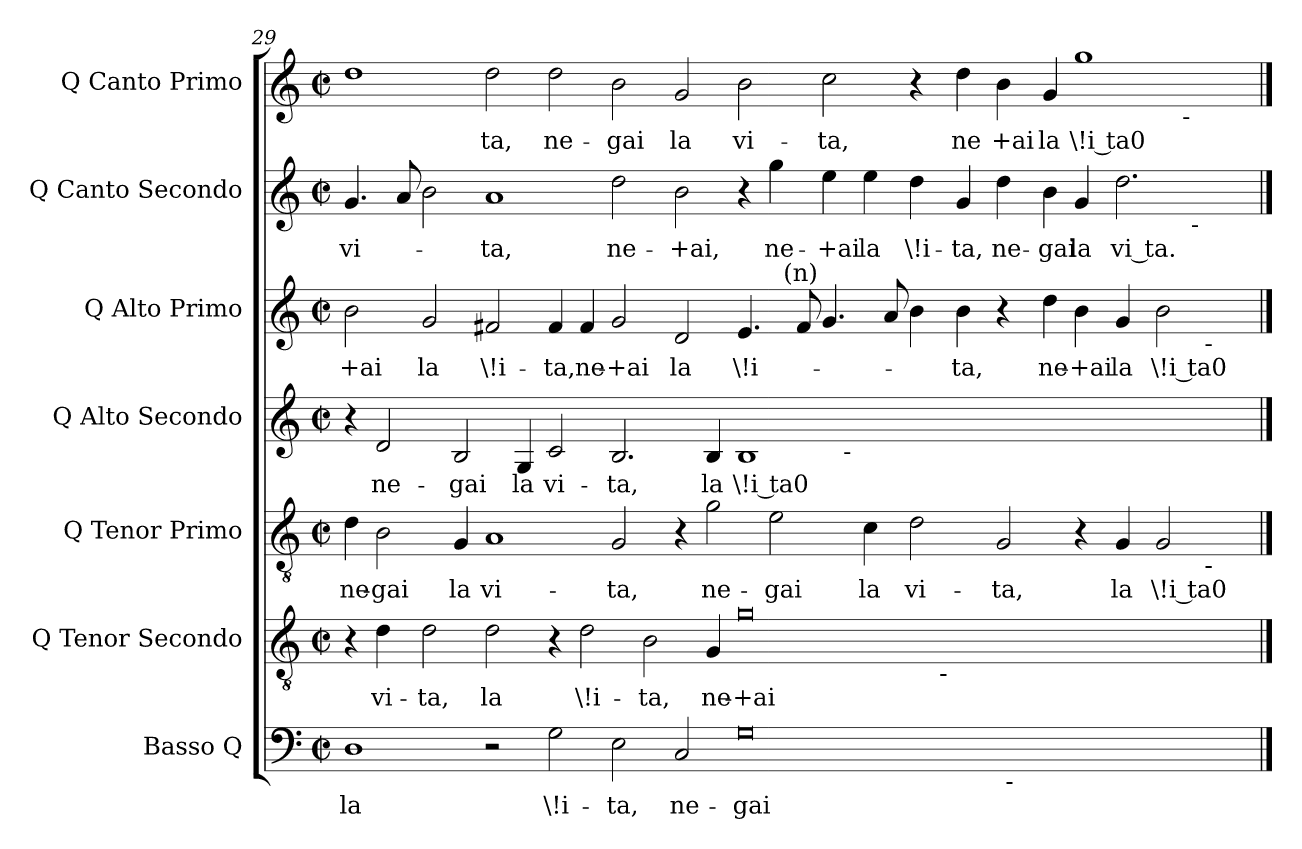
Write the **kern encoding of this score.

**kern	**text	**kern	**text	**kern	**text	**kern	**text	**kern	**text	**kern	**text	**kern	**text
*part7	*part7	*part6	*part6	*part5	*part5	*part4	*part4	*part3	*part3	*part2	*part2	*part1	*part1
*staff7	*staff7	*staff6	*staff6	*staff5	*staff5	*staff4	*staff4	*staff3	*staff3	*staff2	*staff2	*staff1	*staff1
*I"Basso Q	*	*I"Q Tenor Secondo	*	*I"Q Tenor Primo	*	*I"Q Alto Secondo	*	*I"Q Alto Primo	*	*I"Q Canto Secondo	*	*I"Q Canto Primo	*
!!LO:LB:g=z
*clefF4	*	*clefGv2	*	*clefGv2	*	*clefG2	*	*clefG2	*	*clefG2	*	*clefG2	*
*k[]	*	*k[]	*	*k[]	*	*k[]	*	*k[]	*	*k[]	*	*k[]	*
*C:	*	*C:	*	*C:	*	*C:	*	*C:	*	*C:	*	*C:	*
*M2/2	*	*M2/2	*	*M2/2	*	*M2/2	*	*M2/2	*	*M2/2	*	*M2/2	*
*met(c|)	*	*met(c|)	*	*met(c|)	*	*met(c|)	*	*met(c|)	*	*met(c|)	*	*met(c|)	*
=29	=29	=29	=29	=29	=29	=29	=29	=29	=29	=29	=29	=29	=29
!	!	!	!	!	!	!LO:TX:b:t=.	!	!	!	!	!	!	!
!	!LO:LY:b	!	!	!	!LO:LY:b	!	!	!	!LO:LY:b	!	!LO:LY:b	!	!
*^	*	*^	*	*^	*	*^	*	*^	*	*^	*	*^	*
*	*	*	*	*	*	*	*	*	*	*	*	*	*^	*	*	*	*	*	*	*
1D	1ryy	la	4r	1ryy	.	4d\	1ryy	ne-	4r	1ryy	.	2b\	1ryy	1ryy	-+ai	4.g/	1ryy	vi-	1dd	1ryy	.
!	!	!	!	!	!LO:LY:b	!	!	!LO:LY:b	!	!	!LO:LY:b	!	!	!	!	!	!	!	!	!	!
.	.	.	4d\	.	vi-	2B\	.	-gai	2d/	.	ne-	.	.	.	.	.	.	.	.	.	.
.	.	.	.	.	.	.	.	.	.	.	.	.	.	.	.	8a/	.	.	.	.	.
!	!	!	!	!	!LO:LY:b	!	!	!	!	!	!	!	!	!	!LO:LY:b	!	!	!	!	!	!
.	.	.	2d\	.	-ta,	.	.	.	.	.	.	2g/	.	.	la	2b\	.	.	.	.	.
!	!	!	!	!	!	!	!	!LO:LY:b	!	!	!LO:LY:b	!	!	!	!	!	!	!	!	!	!
.	.	.	.	.	.	4G/	.	la	2B/	.	-gai	.	.	.	.	.	.	.	.	.	.
!	!	!	!	!	!LO:LY:b	!	!	!LO:LY:b	!	!	!	!	!	!	!LO:LY:b	!	!	!LO:LY:b	!	!	!LO:LY:b
2r	1ryy	.	2d\	1ryy	la	1A	1ryy	vi-	.	1ryy	.	2f#X/	1ryy	1ryy	\!i-	1a	1ryy	-ta,	2dd\	1ryy	-ta,
!	!	!	!	!	!	!	!	!	!	!	!LO:LY:b	!	!	!	!	!	!	!	!	!	!
.	.	.	.	.	.	.	.	.	4G/	.	la	.	.	.	.	.	.	.	.	.	.
!	!	!LO:LY:b	!	!	!	!	!	!	!	!	!LO:LY:b	!	!	!	!LO:LY:b	!	!	!	!	!	!LO:LY:b
2G\	.	\!i-	4r	.	.	.	.	.	2c/	.	vi-	4f#/	.	.	-ta,	.	.	.	2dd\	.	ne-
!	!	!	!	!	!LO:LY:b	!	!	!	!	!	!	!	!	!	!LO:LY:b	!	!	!	!	!	!
.	.	.	2d\	.	\!i-	.	.	.	.	.	.	4f#/	.	.	ne-	.	.	.	.	.	.
!	!	!LO:LY:b	!	!	!	!	!	!LO:LY:b	!	!	!LO:LY:b	!	!	!	!LO:LY:b	!	!	!LO:LY:b	!	!	!LO:LY:b
2E\	1ryy	-ta,	.	1ryy	.	2G/	1ryy	-ta,	2.B/	1ryy	-ta,	2g/	1ryy	1ryy	-+ai	2dd\	1ryy	ne-	2b\	1ryy	-gai
!	!	!	!	!	!LO:LY:b	!	!	!	!	!	!	!	!	!	!	!	!	!	!	!	!
.	.	.	2B\	.	-ta,	.	.	.	.	.	.	.	.	.	.	.	.	.	.	.	.
!	!	!LO:LY:b	!	!	!	!	!	!	!	!	!	!	!	!	!LO:LY:b	!	!	!LO:LY:b	!	!	!LO:LY:b
2C/	.	ne-	.	.	.	4r	.	.	.	.	.	2d/	.	.	la	2b\	.	-+ai,	2g/	.	la
!	!	!	!	!	!LO:LY:b	!	!	!LO:LY:b	!	!	!LO:LY:b	!	!	!	!	!	!	!	!	!	!
.	.	.	4G/	.	ne-	2g\	.	ne-	4B/	.	la	.	.	.	.	.	.	.	.	.	.
!	!	!LO:LY:b	!	!	!LO:LY:b	!	!	!	!	!	!LO:LY:b	!	!	!	!LO:LY:b	!	!	!	!	!	!LO:LY:b
0G	1ryy	-gai	0g	1ryy	-+ai	.	1ryy	.	1B	2ryy	\!i ta0-	4.e/	4ryy	1ryy	\!i-	4r	1ryy	.	2b\	1ryy	vi-
!	!	!	!	!	!	!	!	!LO:LY:b	!	!	!	!	!	!	!	!	!	!LO:LY:b	!	!	!
.	.	.	.	.	.	2e\	.	-gai	.	.	.	.	16ryy	.	.	4gg\	.	ne-	.	.	.
!	!	!	!	!	!	!	!	!	!	!	!	!	!LO:TX:a:t=(n)	!	!	!	!	!	!	!	!
.	.	.	.	.	.	.	.	.	.	.	.	.	1ryy	.	.	.	.	.	.	.	.
.	.	.	.	.	.	.	.	.	.	.	.	8f#/	.	.	.	.	.	.	.	.	.
!	!	!	!	!	!	!	!	!	!	!	!	!	!	!	!	!	!	!LO:LY:b	!	!	!LO:LY:b
.	.	.	.	.	.	.	.	.	.	8ryy	.	4.g/	.	.	.	4ee\	.	-+ai	2cc\	.	-ta,
!	!	!	!	!	!	!	!	!	!	!LO:TX:b:t=-	!	!	!	!	!	!	!	!	!	!	!
.	.	.	.	.	.	.	.	.	.	1ryy	.	.	.	.	.	.	.	.	.	.	.
!	!	!	!	!	!	!	!	!LO:LY:b	!	!	!	!	!	!	!	!	!	!LO:LY:b	!	!	!
.	.	.	.	.	.	4c\	.	la	.	.	.	.	.	.	.	4ee\	.	la	.	.	.
.	.	.	.	.	.	.	.	.	.	.	.	8a/	.	.	.	.	.	.	.	.	.
!	!	!	!	!	!	!	!	!LO:LY:b	!	!	!	!	!	!	!	!	!	!LO:LY:b	!	!	!
.	2ryy	.	.	8ryy	.	2d\	1ryy	vi-	0ryy	.	.	4b\	.	1ryy	.	4dd\	1ryy	\!i-	4r	1ryy	.
.	.	.	.	32ryy	.	.	.	.	.	.	.	.	.	.	.	.	.	.	.	.	.
!	!	!	!	!LO:TX:b:t=-	!	!	!	!	!	!	!	!	!	!	!	!	!	!	!	!	!
.	.	.	.	1ryy	.	.	.	.	.	.	.	.	.	.	.	.	.	.	.	.	.
!	!	!	!	!	!	!	!	!	!	!	!	!	!	!	!LO:LY:b	!	!	!LO:LY:b	!	!	!LO:LY:b
.	.	.	.	.	.	.	.	.	.	.	.	4b\	.	.	-ta,	4g/	.	-ta,	4dd\	.	ne
.	.	.	.	.	.	.	.	.	.	.	.	.	1ryy	.	.	.	.	.	.	.	.
!	!	!	!	!	!	!	!	!LO:LY:b	!	!	!	!	!	!	!	!	!	!LO:LY:b	!	!	!LO:LY:b
.	32ryy	.	.	.	.	2G/	.	-ta,	.	.	.	4r	.	.	.	4dd\	.	ne-	4b\	.	+ai
!	!LO:TX:b:t=-	!	!	!	!	!	!	!	!	!	!	!	!	!	!	!	!	!	!	!	!
.	1ryy	.	.	.	.	.	.	.	.	.	.	.	.	.	.	.	.	.	.	.	.
.	.	.	.	.	.	.	.	.	.	1ryy	.	.	.	.	.	.	.	.	.	.	.
!	!	!	!	!	!	!	!	!	!	!	!	!	!	!	!LO:LY:b	!	!	!LO:LY:b	!	!	!LO:LY:b
.	.	.	.	.	.	.	.	.	.	.	.	4dd\	.	.	ne-	4b\	.	-gai	4g/	.	la
!	!	!	!	!	!	!	!	!	!	!	!	!	!	!	!LO:LY:b	!	!	!LO:LY:b	!	!	!LO:LY:b
1ryy	.	.	1ryy	.	.	4r	2ryy	.	.	.	.	4b\	.	2ryy	-+ai	4g/	2ryy	la	1gg	2ryy	\!i ta0-
.	.	.	.	2ryy	.	.	.	.	.	.	.	.	.	.	.	.	.	.	.	.	.
!	!	!	!	!	!	!	!	!LO:LY:b	!	!	!	!	!	!	!LO:LY:b	!	!	!LO:LY:b	!	!	!
.	.	.	.	.	.	4G/	.	la	.	.	.	4g/	.	.	la	2.dd\	.	vi ta.-	.	.	.
.	.	.	.	.	.	.	.	.	.	.	.	.	2ryy	.	.	.	.	.	.	.	.
!	!	!	!	!	!	!	!	!LO:LY:b	!	!	!	!	!	!	!LO:LY:b	!	!	!	!	!	!
.	.	.	.	.	.	2G/	8..ryy	\!i ta0-	.	.	.	2b\	.	8..ryy	\!i ta0-	.	8ryy	.	.	8ryy	.
.	4...ryy	.	.	.	.	.	.	.	.	.	.	.	.	.	.	.	.	.	.	.	.
!	!	!	!	!	!	!	!	!	!	!	!	!	!	!	!	!	!	!	!	!LO:TX:b:t=-	!
.	.	.	.	.	.	.	.	.	.	4.ryy	.	.	.	.	.	.	32ryy	.	.	4.ryy	.
!	!	!	!	!	!	!	!	!	!	!	!	!	!	!	!	!	!LO:TX:b:t=-	!	!	!	!
.	.	.	.	4ryy	.	.	.	.	.	.	.	.	.	.	.	.	4ryy	.	.	.	.
!	!	!	!	!	!	!	!	!	!	!	!	!	!	!LO:TX:b:t=-	!	!	!	!	!	!	!
!	!	!	!	!	!	!	!LO:TX:b:t=-	!	!	!	!	!	!	!	!	!	!	!	!	!	!
.	.	.	.	.	.	.	4ryy	.	.	.	.	.	.	4ryy	.	.	.	.	.	.	.
.	.	.	.	.	.	.	.	.	.	.	.	.	8.ryy	.	.	.	.	.	.	.	.
.	.	.	.	16.ryy	.	.	.	.	.	.	.	.	.	.	.	.	16.ryy	.	.	.	.
.	.	.	.	.	.	.	32ryy	.	.	.	.	.	.	32ryy	.	.	.	.	.	.	.
*v	*v	*	*	*	*	*v	*v	*	*v	*v	*	*v	*v	*v	*	*v	*v	*	*v	*v	*
*	*	*v	*v	*	*	*	*	*	*	*	*	*	*	*
==	==	==	==	==	==	==	==	==	==	==	==	==	==
*-	*-	*-	*-	*-	*-	*-	*-	*-	*-	*-	*-	*-	*-
